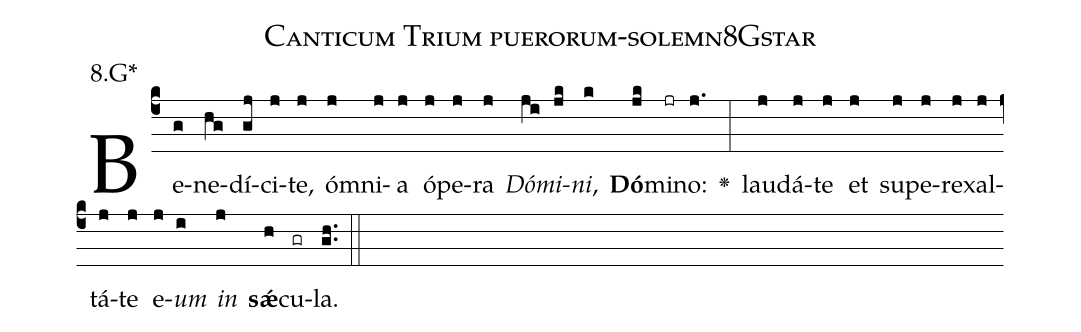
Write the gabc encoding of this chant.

name: Canticum Trium puerorum-solemn8Gstar;
annotation: 8.G*;
%%
(c4)Be(g)ne(hg)dí(gj)ci(j)te,(j) óm(j)ni(j)a(j) ó(j)pe(j)ra(j) <i>Dó</i>(ji)<i>mi</i>(jk)<i>ni</i>,(k) <b>Dó</b>(jk)mi(jr)no:(j.) <v>\greheightstar</v>(:) lau(j)dá(j)te(j) et(j) su(j)pe(j)re(j)xal(j)tá(j)te(j) e(j)<i>um</i>(i) <i>in</i>(j) <b>sǽ</b>(h)cu(gr)la.(gh..) (::)


%E(j) u(j) o(i) u(j) a(h) e.(gh..) (::)
